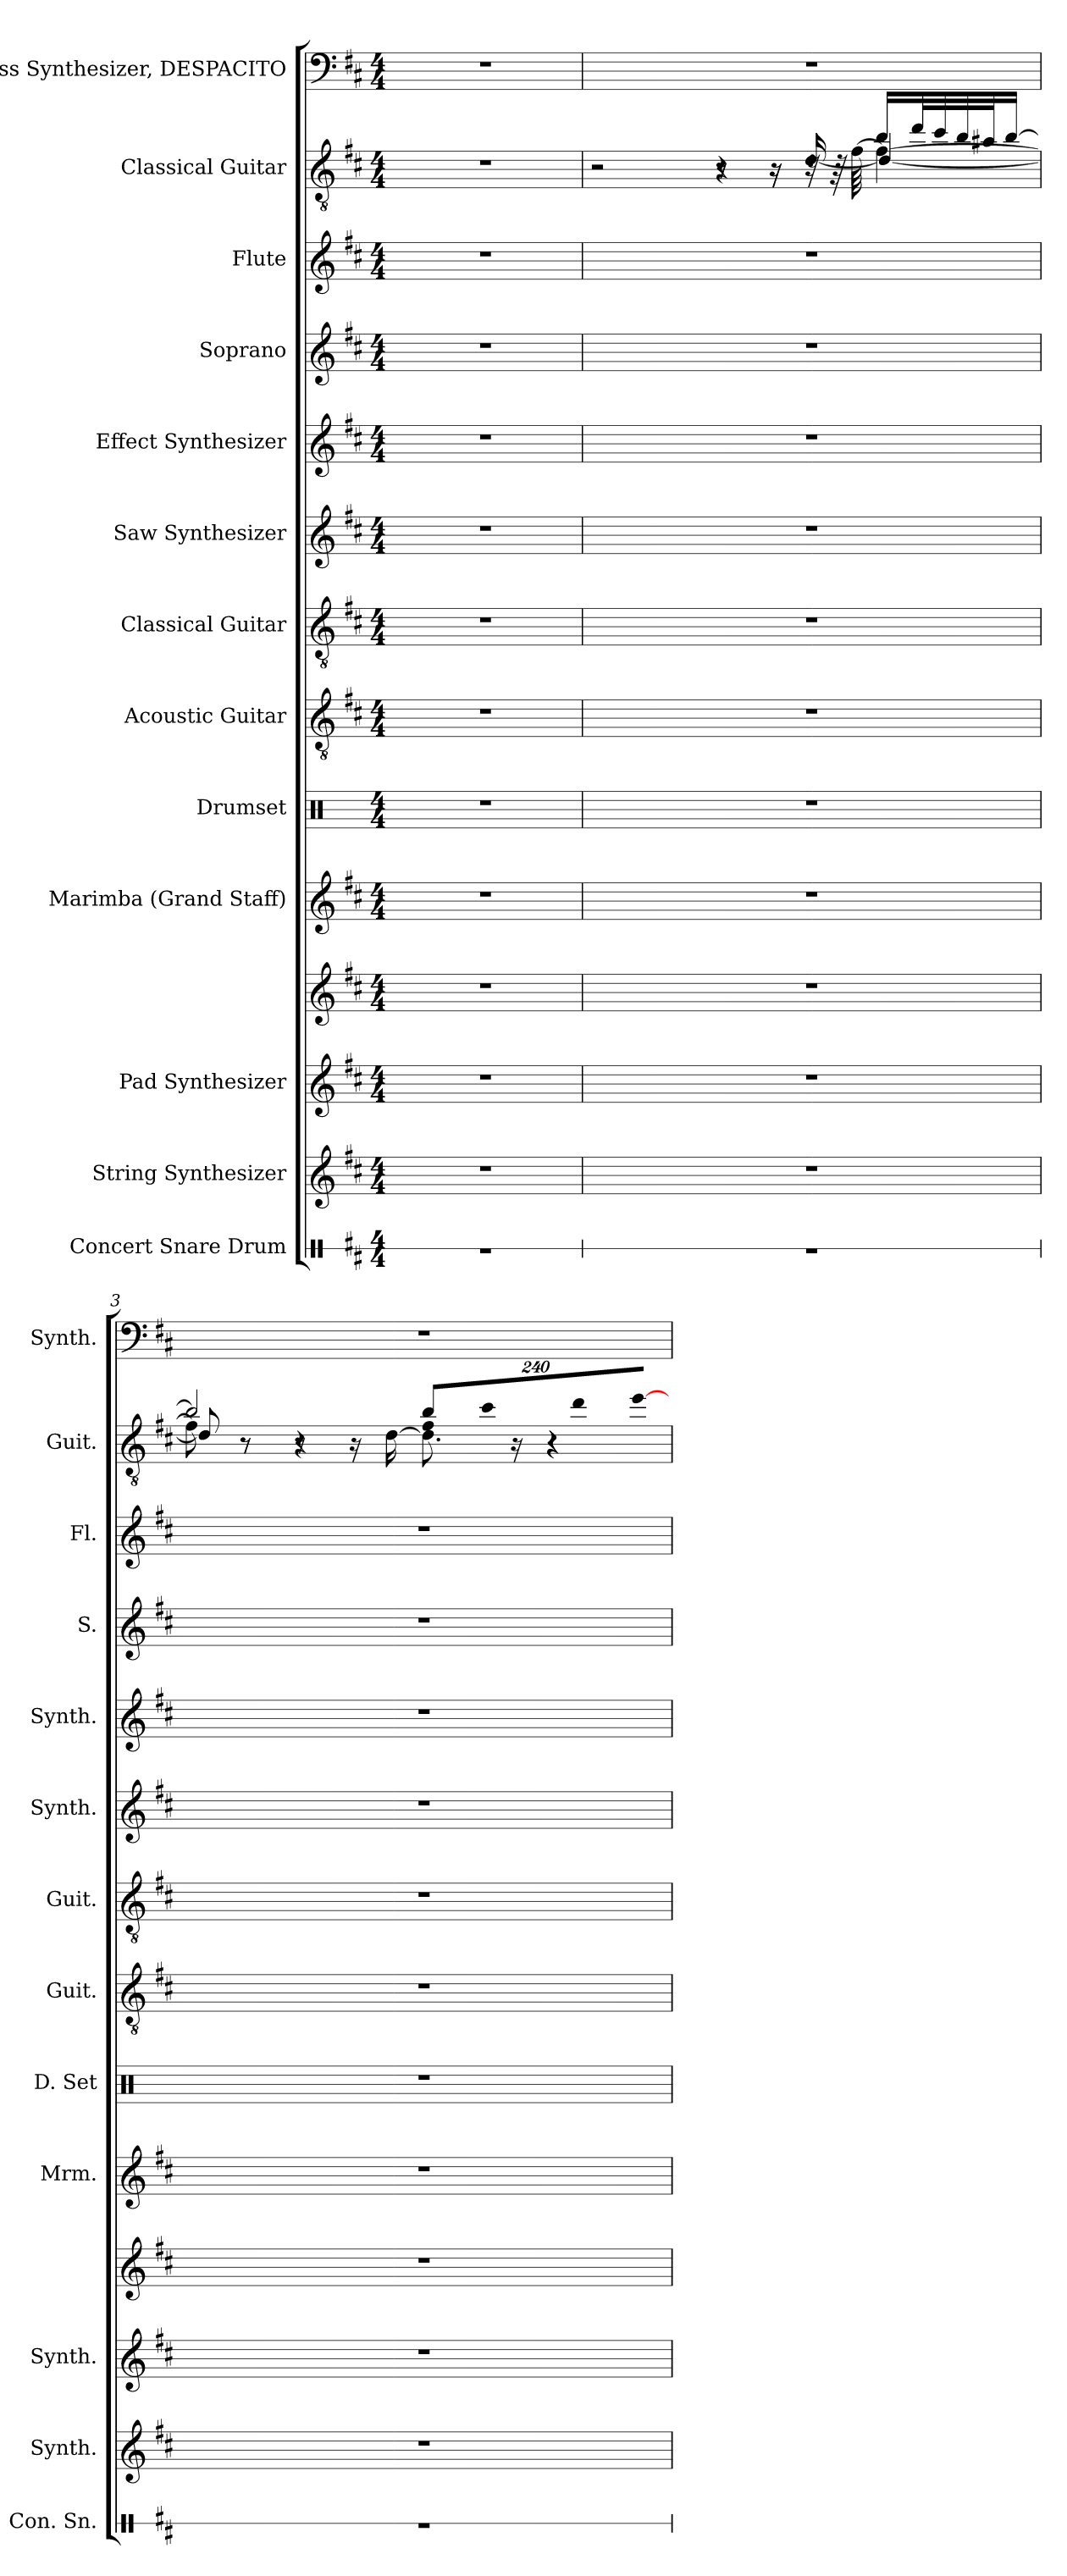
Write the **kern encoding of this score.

**kern	**kern	**kern	**kern	**kern	**kern	**kern	**kern	**kern	**kern	**kern	**kern	**kern	**kern
*part13	*part12	*part11	*part11	*part10	*part9	*part8	*part7	*part6	*part5	*part4	*part3	*part2	*part1
*staff14	*staff13	*staff12	*staff11	*staff10	*staff9	*staff8	*staff7	*staff6	*staff5	*staff4	*staff3	*staff2	*staff1
*I"Concert Snare Drum	*I"String Synthesizer	*I"Pad Synthesizer	*	*I"Marimba (Grand Staff)	*I"Drumset	*I"Acoustic Guitar	*I"Classical Guitar	*I"Saw Synthesizer	*I"Effect Synthesizer	*I"Soprano	*I"Flute	*I"Classical Guitar	*I"Bass Synthesizer, DESPACITO
*I'Con. Sn.	*I'Synth.	*I'Synth.	*	*I'Mrm.	*I'D. Set	*I'Guit.	*I'Guit.	*I'Synth.	*I'Synth.	*I'S.	*I'Fl.	*I'Guit.	*I'Synth.
*stria1	*	*	*	*	*	*	*	*	*	*	*	*	*
*clefX	*clefG2	*clefG2	*clefG2	*clefG2	*clefX	*clefGv2	*clefGv2	*clefG2	*clefG2	*clefG2	*clefG2	*clefGv2	*clefF4
*k[f#c#]	*k[f#c#]	*k[f#c#]	*k[f#c#]	*k[f#c#]	*k[]	*k[f#c#]	*k[f#c#]	*k[f#c#]	*k[f#c#]	*k[f#c#]	*k[f#c#]	*k[f#c#]	*k[f#c#]
*M4/4	*M4/4	*M4/4	*M4/4	*M4/4	*M4/4	*M4/4	*M4/4	*M4/4	*M4/4	*M4/4	*M4/4	*M4/4	*M4/4
*MM89	*MM89	*MM89	*MM89	*MM89	*MM89	*MM89	*MM89	*MM89	*MM89	*MM89	*MM89	*MM89	*MM89
=1	=1	=1	=1	=1	=1	=1	=1	=1	=1	=1	=1	=1	=1
1r	1r	1r	1r	1r	1r	1r	1r	1r	1r	1r	1r	1r	1r
=2	=2	=2	=2	=2	=2	=2	=2	=2	=2	=2	=2	=2	=2
*	*	*	*	*	*	*	*	*	*	*	*	*^	*
*	*	*	*	*	*	*	*	*	*	*	*	*	*^	*
1r	1r	1r	1r	1r	1r	1r	1r	1r	1r	1r	1r	2r	2r	2r	1r
.	.	.	.	.	.	.	.	.	.	.	.	4r	8r	8r	.
.	.	.	.	.	.	.	.	.	.	.	.	.	16r	16r	.
.	.	.	.	.	.	.	.	.	.	.	.	.	[16d/	32r	.
.	.	.	.	.	.	.	.	.	.	.	.	.	.	64r	.
.	.	.	.	.	.	.	.	.	.	.	.	.	.	[64f#\	.
.	.	.	.	.	.	.	.	.	.	.	.	16b/LL	4d/_	4f#\_	.
.	.	.	.	.	.	.	.	.	.	.	.	32dd/L	.	.	.
.	.	.	.	.	.	.	.	.	.	.	.	32cc#/	.	.	.
.	.	.	.	.	.	.	.	.	.	.	.	32b/	.	.	.
.	.	.	.	.	.	.	.	.	.	.	.	32a#X/J	.	.	.
.	.	.	.	.	.	.	.	.	.	.	.	[16b/JJ	.	.	.
!!LO:PB:g=z
=3	=3	=3	=3	=3	=3	=3	=3	=3	=3	=3	=3	=3	=3	=3	=3
1r	1r	1r	1r	1r	1r	1r	1r	1r	1r	1r	1r	2b/]	8d/]	8f#\]	1r
.	.	.	.	.	.	.	.	.	.	.	.	.	8r	8r	.
.	.	.	.	.	.	.	.	.	.	.	.	.	4r	8r	.
.	.	.	.	.	.	.	.	.	.	.	.	.	.	16r	.
.	.	.	.	.	.	.	.	.	.	.	.	.	.	[16d\	.
*	*	*	*	*	*	*	*	*	*	*	*	*Xbrackettup	*	*	*
!	!	!	!	!	!	!	!	!	!	!	!	!LO:N:vis=8	!	!	!
.	.	.	.	.	.	.	.	.	.	.	.	960%137f#/L	4b'/	8.d\]	.
!	!	!	!	!	!	!	!	!	!	!	!	!LO:N:vis=8	!	!	!
.	.	.	.	.	.	.	.	.	.	.	.	960%137cc#/	.	.	.
.	.	.	.	.	.	.	.	.	.	.	.	.	.	16r	.
.	.	.	.	.	.	.	.	.	.	.	.	.	4r	4r	.
!	!	!	!	!	!	!	!	!	!	!	!	!LO:N:vis=8	!	!	!
.	.	.	.	.	.	.	.	.	.	.	.	960%137dd/	.	.	.
!	!	!	!	!	!	!	!	!	!	!	!	!LO:N:vis=16	!	!	!
.	.	.	.	.	.	.	.	.	.	.	.	[1920%137ee/Jk	.	.	.
.	.	.	.	.	.	.	.	.	.	.	.	1920ryy	.	.	.
*	*	*	*	*	*	*	*	*	*	*	*	*v	*v	*v	*
=	=	=	=	=	=	=	=	=	=	=	=	=	=
*-	*-	*-	*-	*-	*-	*-	*-	*-	*-	*-	*-	*-	*-
